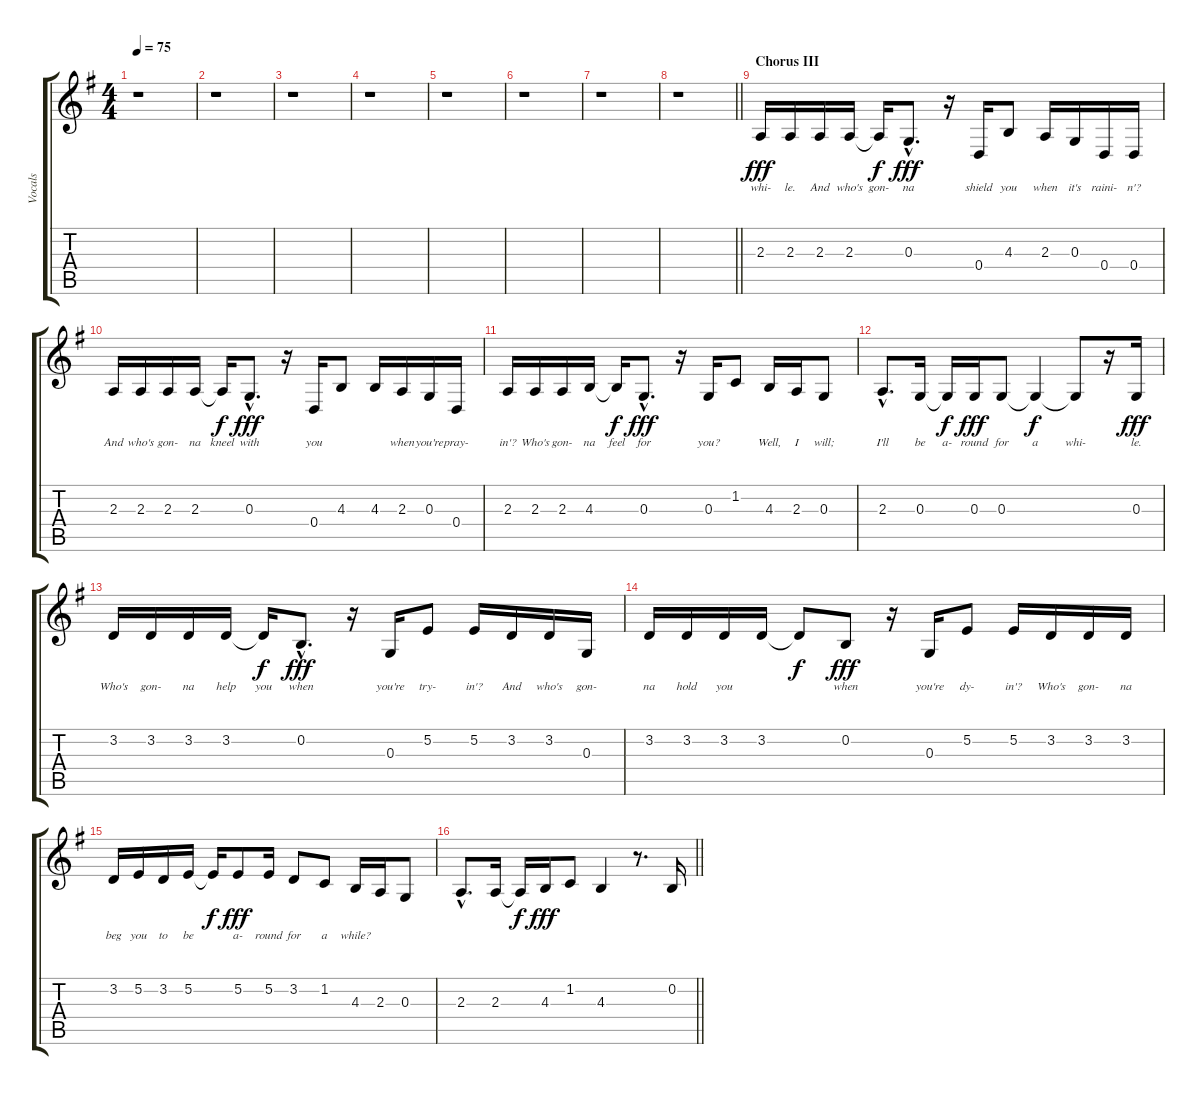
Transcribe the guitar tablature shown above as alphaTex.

\track ("Vocals" "Vocals") {instrument lead6voice}
\staff {score tabs}
\tuning (E4 B3 G3 D3 A2 E2) {hide}
\ts (4 4)
\tempo 75
\clef g2
\ks g
r.1{dy fff} |
r.1 |
r.1 |
r.1 |
r.1 |
r.1 |
r.1 |
\barLineRight lightlight
r.1 |
\section ("" "Chorus III")
2.3.16{lyrics (0 "whi-") lyrics (1 "") lyrics (2 "") lyrics (3 "") lyrics (4 "")} 2.3.16{lyrics (0 "le.") lyrics (1 "") lyrics (2 "") lyrics (3 "") lyrics (4 "")} 2.3.16{lyrics (0 "And") lyrics (1 "") lyrics (2 "") lyrics (3 "") lyrics (4 "")} 2.3.16{lyrics (0 "who's") lyrics (1 "") lyrics (2 "") lyrics (3 "") lyrics (4 "")} 2.3{t}.16{lyrics (0 "gon-") lyrics (1 "") lyrics (2 "") lyrics (3 "") lyrics (4 "") dy f} 0.3{hac}.8{d lyrics (0 "na") lyrics (1 "") lyrics (2 "") lyrics (3 "") lyrics (4 "") dy fff} r.16 0.4.16{lyrics (0 "shield") lyrics (1 "") lyrics (2 "") lyrics (3 "") lyrics (4 "")} 4.3.8{lyrics (0 "you") lyrics (1 "") lyrics (2 "") lyrics (3 "") lyrics (4 "")} 2.3.16{lyrics (0 "when") lyrics (1 "") lyrics (2 "") lyrics (3 "") lyrics (4 "")} 0.3.16{lyrics (0 "it's") lyrics (1 "") lyrics (2 "") lyrics (3 "") lyrics (4 "")} 0.4.16{lyrics (0 "raini-") lyrics (1 "") lyrics (2 "") lyrics (3 "") lyrics (4 "")} 0.4.16{lyrics (0 "n'?") lyrics (1 "") lyrics (2 "") lyrics (3 "") lyrics (4 "")} |
2.3.16{lyrics (0 "And") lyrics (1 "") lyrics (2 "") lyrics (3 "") lyrics (4 "")} 2.3.16{lyrics (0 "who's") lyrics (1 "") lyrics (2 "") lyrics (3 "") lyrics (4 "")} 2.3.16{lyrics (0 "gon-") lyrics (1 "") lyrics (2 "") lyrics (3 "") lyrics (4 "")} 2.3.16{lyrics (0 "na") lyrics (1 "") lyrics (2 "") lyrics (3 "") lyrics (4 "")} 2.3{t}.16{lyrics (0 "kneel") lyrics (1 "") lyrics (2 "") lyrics (3 "") lyrics (4 "") dy f} 0.3{hac}.8{d lyrics (0 "with") lyrics (1 "") lyrics (2 "") lyrics (3 "") lyrics (4 "") dy fff} r.16 0.4.16{lyrics (0 "you") lyrics (1 "") lyrics (2 "") lyrics (3 "") lyrics (4 "")} 4.3.8{lyrics (0 "") lyrics (1 "") lyrics (2 "") lyrics (3 "") lyrics (4 "")} 4.3.16{lyrics (0 "") lyrics (1 "") lyrics (2 "") lyrics (3 "") lyrics (4 "")} 2.3.16{lyrics (0 "when") lyrics (1 "") lyrics (2 "") lyrics (3 "") lyrics (4 "")} 0.3.16{lyrics (0 "you're") lyrics (1 "") lyrics (2 "") lyrics (3 "") lyrics (4 "")} 0.4.16{lyrics (0 "pray-") lyrics (1 "") lyrics (2 "") lyrics (3 "") lyrics (4 "")} |
2.3.16{lyrics (0 "in'?") lyrics (1 "") lyrics (2 "") lyrics (3 "") lyrics (4 "")} 2.3.16{lyrics (0 "Who's") lyrics (1 "") lyrics (2 "") lyrics (3 "") lyrics (4 "")} 2.3.16{lyrics (0 "gon-") lyrics (1 "") lyrics (2 "") lyrics (3 "") lyrics (4 "")} 4.3.16{lyrics (0 "na") lyrics (1 "") lyrics (2 "") lyrics (3 "") lyrics (4 "")} 4.3{t}.16{lyrics (0 "feel") lyrics (1 "") lyrics (2 "") lyrics (3 "") lyrics (4 "") dy f} 0.3{hac}.8{d lyrics (0 "for") lyrics (1 "") lyrics (2 "") lyrics (3 "") lyrics (4 "") dy fff} r.16 0.3.16{lyrics (0 "you?") lyrics (1 "") lyrics (2 "") lyrics (3 "") lyrics (4 "")} 1.2.8{lyrics (0 "") lyrics (1 "") lyrics (2 "") lyrics (3 "") lyrics (4 "")} 4.3.16{lyrics (0 "Well,") lyrics (1 "") lyrics (2 "") lyrics (3 "") lyrics (4 "")} 2.3.16{lyrics (0 "I") lyrics (1 "") lyrics (2 "") lyrics (3 "") lyrics (4 "")} 0.3.8{lyrics (0 "will;") lyrics (1 "") lyrics (2 "") lyrics (3 "") lyrics (4 "")} |
2.3{hac}.8{d lyrics (0 "I'll") lyrics (1 "") lyrics (2 "") lyrics (3 "") lyrics (4 "")} 0.3.16{lyrics (0 "be") lyrics (1 "") lyrics (2 "") lyrics (3 "") lyrics (4 "")} 0.3{t}.16{lyrics (0 "a-") lyrics (1 "") lyrics (2 "") lyrics (3 "") lyrics (4 "") dy f} 0.3.16{lyrics (0 "round") lyrics (1 "") lyrics (2 "") lyrics (3 "") lyrics (4 "") dy fff} 0.3.8{lyrics (0 "for") lyrics (1 "") lyrics (2 "") lyrics (3 "") lyrics (4 "")} 0.3{t}.4{lyrics (0 "a") lyrics (1 "") lyrics (2 "") lyrics (3 "") lyrics (4 "") dy f} 0.3{t}.8{lyrics (0 "whi-") lyrics (1 "") lyrics (2 "") lyrics (3 "") lyrics (4 "")} r.16 0.3.16{lyrics (0 "le.") lyrics (1 "") lyrics (2 "") lyrics (3 "") lyrics (4 "") dy fff} |
3.2.16{lyrics (0 "Who's") lyrics (1 "") lyrics (2 "") lyrics (3 "") lyrics (4 "")} 3.2.16{lyrics (0 "gon-") lyrics (1 "") lyrics (2 "") lyrics (3 "") lyrics (4 "")} 3.2.16{lyrics (0 "na") lyrics (1 "") lyrics (2 "") lyrics (3 "") lyrics (4 "")} 3.2.16{lyrics (0 "help") lyrics (1 "") lyrics (2 "") lyrics (3 "") lyrics (4 "")} 3.2{t}.16{lyrics (0 "you") lyrics (1 "") lyrics (2 "") lyrics (3 "") lyrics (4 "") dy f} 0.2{hac}.8{d lyrics (0 "when") lyrics (1 "") lyrics (2 "") lyrics (3 "") lyrics (4 "") dy fff} r.16 0.3.16{lyrics (0 "you're") lyrics (1 "") lyrics (2 "") lyrics (3 "") lyrics (4 "")} 5.2.8{lyrics (0 "try-") lyrics (1 "") lyrics (2 "") lyrics (3 "") lyrics (4 "")} 5.2.16{lyrics (0 "in'?") lyrics (1 "") lyrics (2 "") lyrics (3 "") lyrics (4 "")} 3.2.16{lyrics (0 "And") lyrics (1 "") lyrics (2 "") lyrics (3 "") lyrics (4 "")} 3.2.16{lyrics (0 "who's") lyrics (1 "") lyrics (2 "") lyrics (3 "") lyrics (4 "")} 0.3.16{lyrics (0 "gon-") lyrics (1 "") lyrics (2 "") lyrics (3 "") lyrics (4 "")} |
3.2.16{lyrics (0 "na") lyrics (1 "") lyrics (2 "") lyrics (3 "") lyrics (4 "")} 3.2.16{lyrics (0 "hold") lyrics (1 "") lyrics (2 "") lyrics (3 "") lyrics (4 "")} 3.2.16{lyrics (0 "you") lyrics (1 "") lyrics (2 "") lyrics (3 "") lyrics (4 "")} 3.2.16{lyrics (0 "") lyrics (1 "") lyrics (2 "") lyrics (3 "") lyrics (4 "")} 3.2{t}.8{lyrics (0 "") lyrics (1 "") lyrics (2 "") lyrics (3 "") lyrics (4 "") dy f} 0.2.8{lyrics (0 "when") lyrics (1 "") lyrics (2 "") lyrics (3 "") lyrics (4 "") dy fff} r.16 0.3.16{lyrics (0 "you're") lyrics (1 "") lyrics (2 "") lyrics (3 "") lyrics (4 "")} 5.2.8{lyrics (0 "dy-") lyrics (1 "") lyrics (2 "") lyrics (3 "") lyrics (4 "")} 5.2.16{lyrics (0 "in'?") lyrics (1 "") lyrics (2 "") lyrics (3 "") lyrics (4 "")} 3.2.16{lyrics (0 "Who's") lyrics (1 "") lyrics (2 "") lyrics (3 "") lyrics (4 "")} 3.2.16{lyrics (0 "gon-") lyrics (1 "") lyrics (2 "") lyrics (3 "") lyrics (4 "")} 3.2.16{lyrics (0 "na") lyrics (1 "") lyrics (2 "") lyrics (3 "") lyrics (4 "")} |
3.2.16{lyrics (0 "beg") lyrics (1 "") lyrics (2 "") lyrics (3 "") lyrics (4 "")} 5.2.16{lyrics (0 "you") lyrics (1 "") lyrics (2 "") lyrics (3 "") lyrics (4 "")} 3.2.16{lyrics (0 "to") lyrics (1 "") lyrics (2 "") lyrics (3 "") lyrics (4 "")} 5.2.16{lyrics (0 "be") lyrics (1 "") lyrics (2 "") lyrics (3 "") lyrics (4 "")} 5.2{t}.16{lyrics (0 "") lyrics (1 "") lyrics (2 "") lyrics (3 "") lyrics (4 "") dy f} 5.2.8{lyrics (0 "a-") lyrics (1 "") lyrics (2 "") lyrics (3 "") lyrics (4 "") dy fff} 5.2.16{lyrics (0 "round") lyrics (1 "") lyrics (2 "") lyrics (3 "") lyrics (4 "")} 3.2.8{lyrics (0 "for") lyrics (1 "") lyrics (2 "") lyrics (3 "") lyrics (4 "")} 1.2.8{lyrics (0 "a") lyrics (1 "") lyrics (2 "") lyrics (3 "") lyrics (4 "")} 4.3.16{lyrics (0 "while?") lyrics (1 "") lyrics (2 "") lyrics (3 "") lyrics (4 "")} 2.3.16 0.3.8 |
\barLineRight lightlight
2.3{hac}.8{d} 2.3.16 2.3{t}.16{dy f} 4.3.16{dy fff} 1.2.8 4.3.4 r.8{d} 0.2.16
